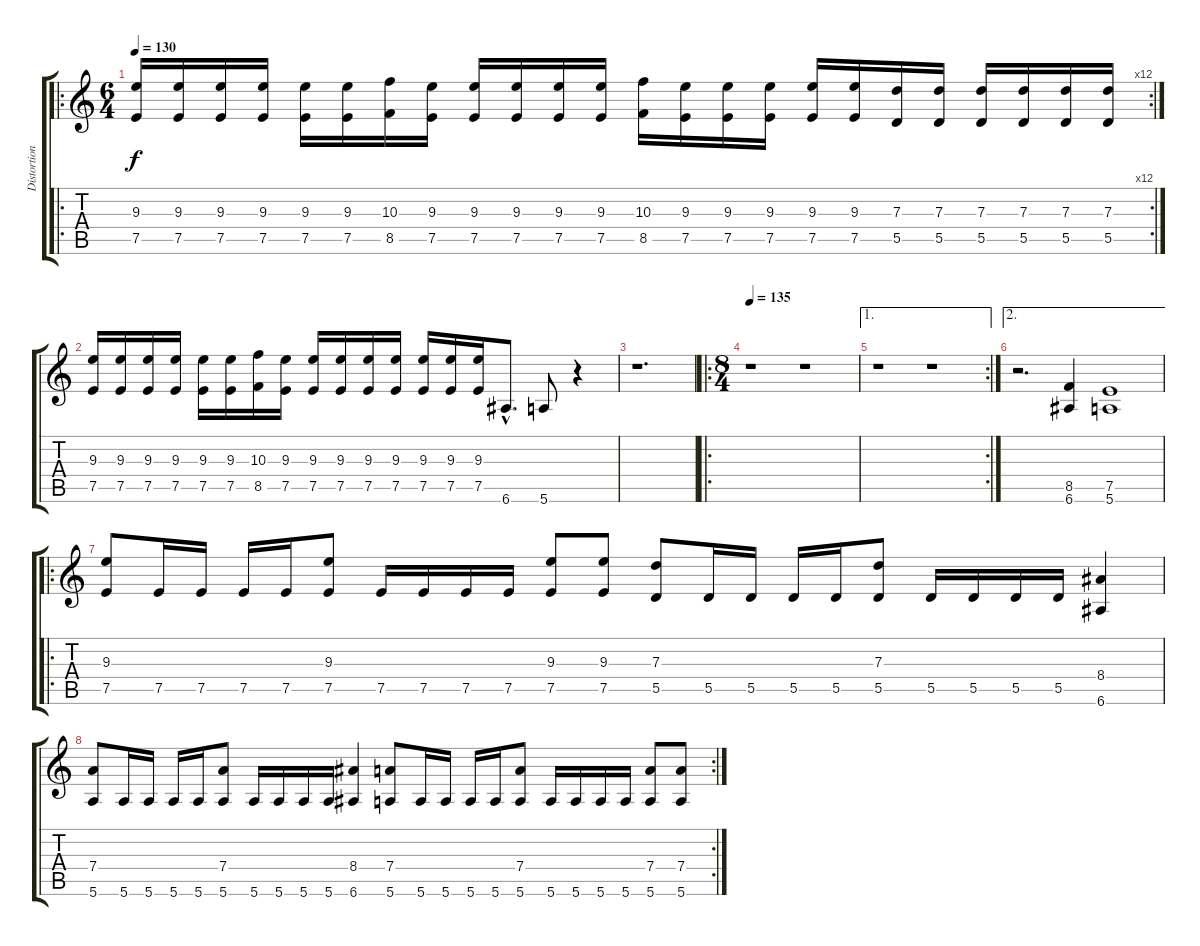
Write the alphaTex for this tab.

\track ("Distortion Gtr1" "Distortion") {instrument distortionguitar}
\staff {score tabs}
\tuning (E4 B3 G3 D3 A2 E2) {hide}
\ro
\rc 12
\ts (6 4)
\tempo 130
\clef g2
\ks c
(9.3 7.5).16{dy f} (9.3 7.5).16 (9.3 7.5).16 (9.3 7.5).16 (9.3 7.5).16 (9.3 7.5).16 (10.3 8.5).16 (9.3 7.5).16 (9.3 7.5).16 (9.3 7.5).16 (9.3 7.5).16 (9.3 7.5).16 (10.3 8.5).16 (9.3 7.5).16 (9.3 7.5).16 (9.3 7.5).16 (9.3 7.5).16 (9.3 7.5).16 (7.3 5.5).16 (7.3 5.5).16 (7.3 5.5).16 (7.3 5.5).16 (7.3 5.5).16 (7.3 5.5).16 |
(9.3 7.5).16 (9.3 7.5).16 (9.3 7.5).16 (9.3 7.5).16 (9.3 7.5).16 (9.3 7.5).16 (10.3 8.5).16 (9.3 7.5).16 (9.3 7.5).16 (9.3 7.5).16 (9.3 7.5).16 (9.3 7.5).16 (9.3 7.5).16 (9.3 7.5).16 (9.3 7.5).16 6.6{hac}.8{d} 5.6.8 r.4 |
r.1{d} |
\ro
\ts (8 4)
\tempo 135
r.1 r.1 |
\ae 1
\rc 2
r.1 r.1 |
\ae 2
r.2{d} (8.5 6.6).4 (7.5 5.6).1 |
\ro
(9.3 7.5).8 7.5.16 7.5.16 7.5.16 7.5.16 (9.3 7.5).8 7.5.16 7.5.16 7.5.16 7.5.16 (9.3 7.5).8 (9.3 7.5).8 (7.3 5.5).8 5.5.16 5.5.16 5.5.16 5.5.16 (7.3 5.5).8 5.5.16 5.5.16 5.5.16 5.5.16 (8.4 6.6).4 |
\rc 2
(7.4 5.6).8 5.6.16 5.6.16 5.6.16 5.6.16 (7.4 5.6).8 5.6.16 5.6.16 5.6.16 5.6.16 (8.4 6.6).4 (7.4 5.6).8 5.6.16 5.6.16 5.6.16 5.6.16 (7.4 5.6).8 5.6.16 5.6.16 5.6.16 5.6.16 (7.4 5.6).8 (7.4 5.6).8
